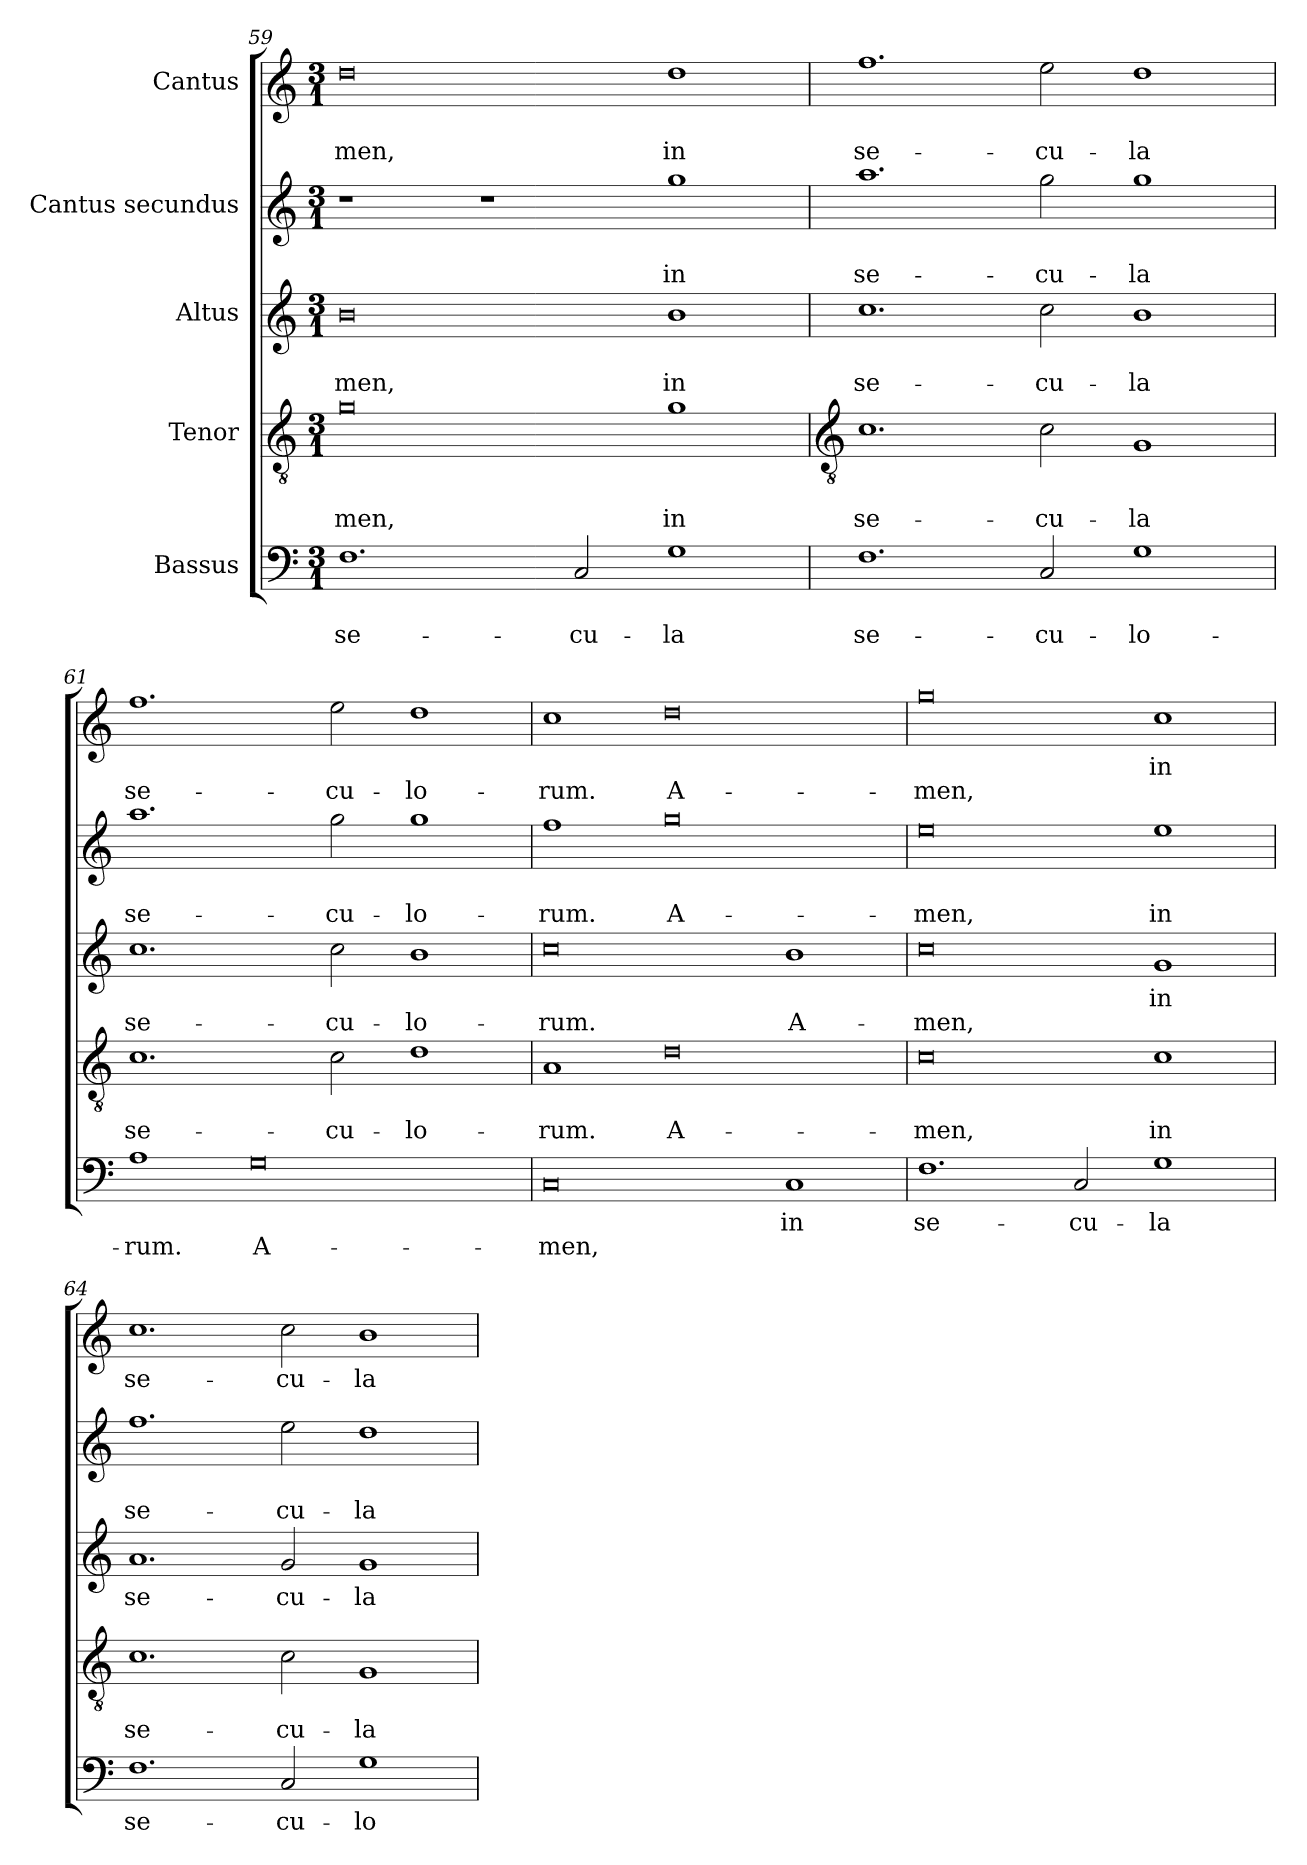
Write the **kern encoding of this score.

**kern	**text	**text	**kern	**text	**text	**kern	**text	**text	**kern	**text	**text	**kern	**text	**text
*part5	*part5	*part5	*part4	*part4	*part4	*part3	*part3	*part3	*part2	*part2	*part2	*part1	*part1	*part1
*staff5	*staff5	*staff5	*staff4	*staff4	*staff4	*staff3	*staff3	*staff3	*staff2	*staff2	*staff2	*staff1	*staff1	*staff1
*I"Bassus	*	*	*I"Tenor	*	*	*I"Altus	*	*	*I"Cantus secundus	*	*	*I"Cantus	*	*
!!LO:LB:g=z
*clefF4	*	*	*clefGv2	*	*	*clefG2	*	*	*clefG2	*	*	*clefG2	*	*
*k[]	*	*	*k[]	*	*	*k[]	*	*	*k[]	*	*	*k[]	*	*
*C:	*	*	*C:	*	*	*C:	*	*	*C:	*	*	*C:	*	*
*M3/1	*	*	*M3/1	*	*	*M3/1	*	*	*M3/1	*	*	*M3/1	*	*
=59	=59	=59	=59	=59	=59	=59	=59	=59	=59	=59	=59	=59	=59	=59
!	!	!LO:LY:b	!	!	!LO:LY:b	!	!	!LO:LY:b	!	!	!	!	!	!LO:LY:b
1.F	.	se-	0g	.	-men,	0b	.	-men,	1r	.	.	0dd	.	-men,
.	.	.	.	.	.	.	.	.	1r	.	.	.	.	.
!	!	!LO:LY:b	!	!	!	!	!	!	!	!	!	!	!	!
2C	.	-cu-	.	.	.	.	.	.	.	.	.	.	.	.
!	!	!LO:LY:b	!	!	!LO:LY:b	!	!	!LO:LY:b	!	!	!LO:LY:b	!	!	!LO:LY:b
1G	.	-la	1g	.	in	1b	.	in	1gg	.	in	1dd	.	in
!!LO:LB:g=z
=60	=60	=60	=60	=60	=60	=60	=60	=60	=60	=60	=60	=60	=60	=60
*	*	*	*clefGv2	*	*	*	*	*	*	*	*	*	*	*
!	!	!LO:LY:b	!	!	!LO:LY:b	!	!	!LO:LY:b	!	!	!LO:LY:b	!	!	!LO:LY:b
1.F	.	se-	1.c	.	se-	1.cc	.	se-	1.aa	.	se-	1.ff	.	se-
!	!	!LO:LY:b	!	!	!LO:LY:b	!	!	!LO:LY:b	!	!	!LO:LY:b	!	!	!LO:LY:b
2C	.	-cu-	2c	.	-cu-	2cc	.	-cu-	2gg	.	-cu-	2ee	.	-cu-
!	!	!LO:LY:b	!	!	!LO:LY:b	!	!	!LO:LY:b	!	!	!LO:LY:b	!	!	!LO:LY:b
1G	.	-lo-	1G	.	-la	1b	.	-la	1gg	.	-la	1dd	.	-la
=61	=61	=61	=61	=61	=61	=61	=61	=61	=61	=61	=61	=61	=61	=61
!	!	!LO:LY:b	!	!	!LO:LY:b	!	!	!LO:LY:b	!	!	!LO:LY:b	!	!	!LO:LY:b
1A	.	-rum.	1.c	.	se-	1.cc	.	se-	1.aa	.	se-	1.ff	.	se-
!	!	!LO:LY:b	!	!	!	!	!	!	!	!	!	!	!	!
0G	.	A-	.	.	.	.	.	.	.	.	.	.	.	.
!	!	!	!	!	!LO:LY:b	!	!	!LO:LY:b	!	!	!LO:LY:b	!	!	!LO:LY:b
.	.	.	2c	.	-cu-	2cc	.	-cu-	2gg	.	-cu-	2ee	.	-cu-
!	!	!	!	!	!LO:LY:b	!	!	!LO:LY:b	!	!	!LO:LY:b	!	!	!LO:LY:b
.	.	.	1d	.	-lo-	1b	.	-lo-	1gg	.	-lo-	1dd	.	-lo-
=62	=62	=62	=62	=62	=62	=62	=62	=62	=62	=62	=62	=62	=62	=62
!	!	!LO:LY:b	!	!	!LO:LY:b	!	!	!LO:LY:b	!	!	!LO:LY:b	!	!	!LO:LY:b
0C	.	-men,	1A	.	-rum.	0cc	.	-rum.	1ff	.	-rum.	1cc	.	-rum.
!	!	!	!	!	!LO:LY:b	!	!	!	!	!	!LO:LY:b	!	!	!LO:LY:b
.	.	.	0d	.	A-	.	.	.	0gg	.	A-	0dd	.	A-
!	!LO:LY:b	!	!	!	!	!	!	!LO:LY:b	!	!	!	!	!	!
1C	in	.	.	.	.	1b	.	A-	.	.	.	.	.	.
=63	=63	=63	=63	=63	=63	=63	=63	=63	=63	=63	=63	=63	=63	=63
!	!LO:LY:b	!	!	!	!LO:LY:b	!	!	!LO:LY:b	!	!	!LO:LY:b	!	!	!LO:LY:b
1.F	se-	.	0c	.	-men,	0cc	.	-men,	0ee	.	-men,	0gg	.	-men,
!	!LO:LY:b	!	!	!	!	!	!	!	!	!	!	!	!	!
2C	-cu-	.	.	.	.	.	.	.	.	.	.	.	.	.
!	!LO:LY:b	!	!	!	!LO:LY:b	!	!LO:LY:b	!	!	!	!LO:LY:b	!	!LO:LY:b	!
1G	-la	.	1c	.	in	1g	in	.	1ee	.	in	1cc	in	.
=64	=64	=64	=64	=64	=64	=64	=64	=64	=64	=64	=64	=64	=64	=64
!	!LO:LY:b	!	!	!	!LO:LY:b	!	!LO:LY:b	!	!	!	!LO:LY:b	!	!LO:LY:b	!
1.F	se-	.	1.c	.	se-	1.a	se-	.	1.ff	.	se-	1.cc	se-	.
!	!LO:LY:b	!	!	!	!LO:LY:b	!	!LO:LY:b	!	!	!	!LO:LY:b	!	!LO:LY:b	!
2C	-cu-	.	2c	.	-cu-	2g	-cu-	.	2ee	.	-cu-	2cc	-cu-	.
!	!LO:LY:b	!	!	!	!LO:LY:b	!	!LO:LY:b	!	!	!	!LO:LY:b	!	!LO:LY:b	!
1G	-lo-	.	1G	.	-la	1g	-la	.	1dd	.	-la	1b	-la	.
=	=	=	=	=	=	=	=	=	=	=	=	=	=	=
*-	*-	*-	*-	*-	*-	*-	*-	*-	*-	*-	*-	*-	*-	*-
